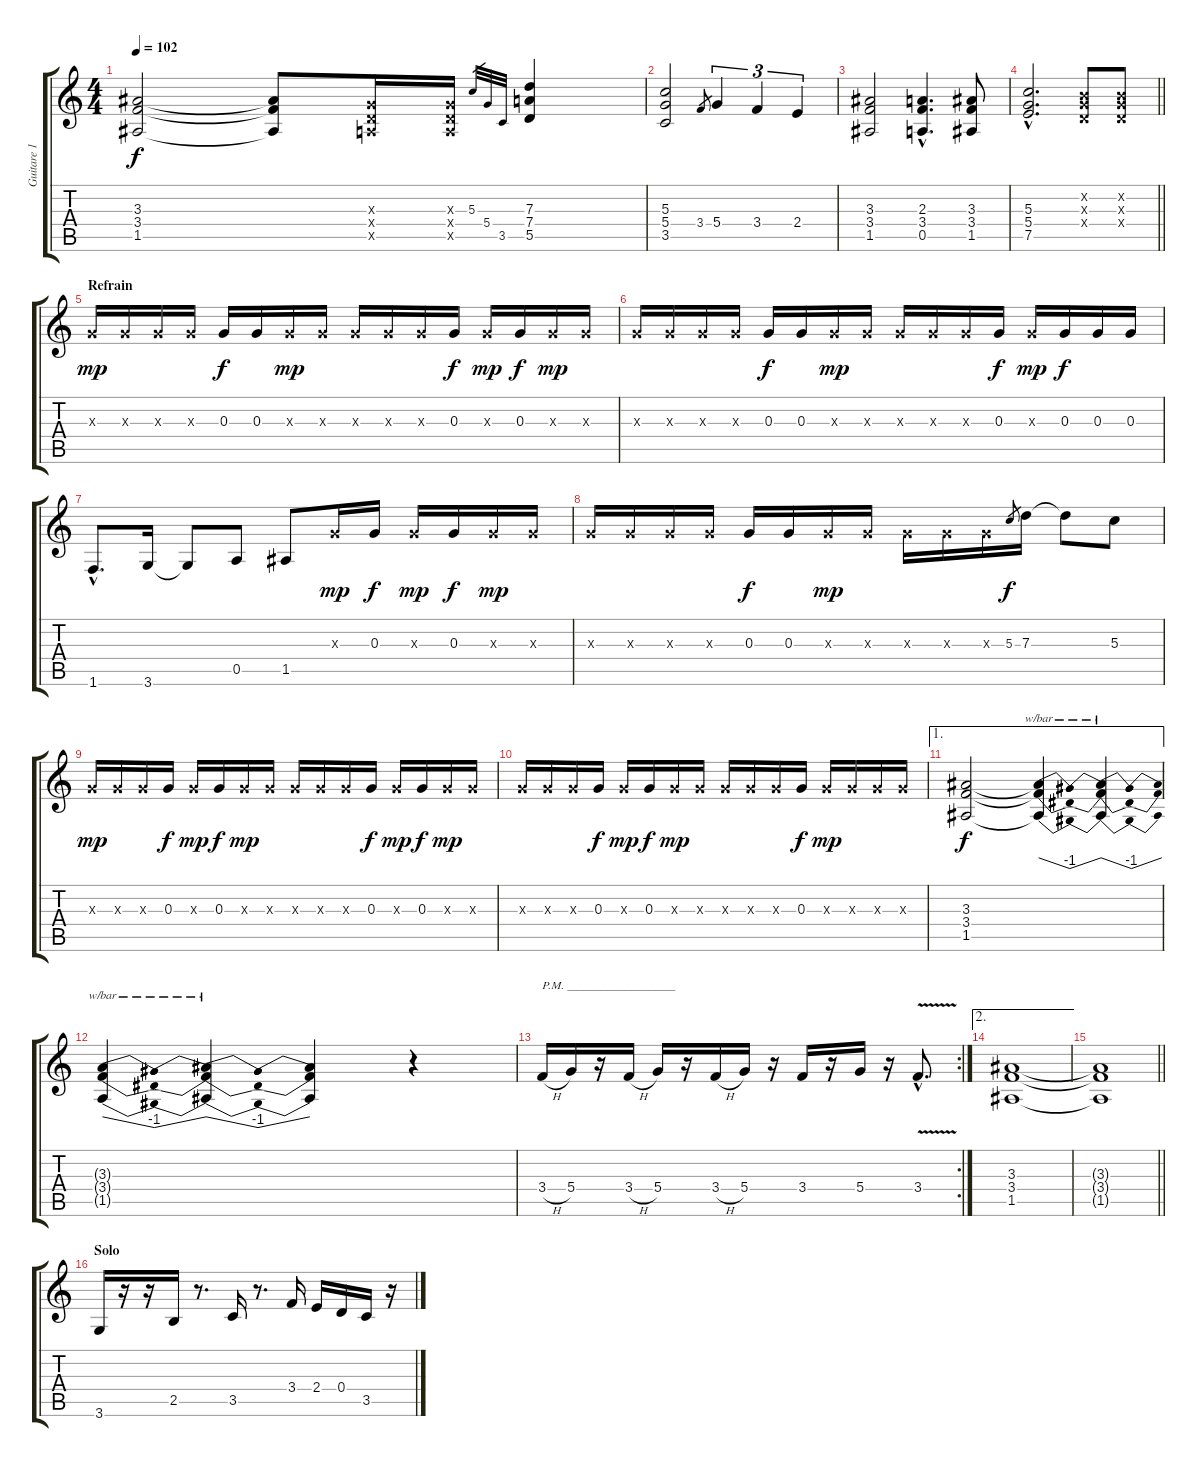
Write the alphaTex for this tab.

\track ("Guitare 1" "Guitare 1") {instrument overdrivenguitar}
\staff {score tabs}
\tuning (E4 B3 G3 D3 A2 E2) {hide}
\ts (4 4)
\tempo 102
\clef g2
\ks c
(3.3{t} 3.4{t} 1.5{t}).2{dy f} (3.3{t} 3.4{t} 1.5{t}).8 (0.3{x} 0.4{x} 0.5{x}).16 (0.3{x} 0.4{x} 0.5{x}).16 5.3.32{gr} 5.4.32{gr} 3.5.32{gr} (7.3 7.4 5.5).4 |
(5.3 5.4 3.5).2 3.4.8{gr} 5.4.4{tu (3 2)} 3.4.4{tu (3 2)} 2.4.4{tu (3 2)} |
(3.3 3.4 1.5).2 (2.3{hac} 3.4{hac} 0.5{hac}).4{d} (3.3 3.4 1.5).8 |
\barLineRight lightlight
(5.3{hac} 5.4{hac} 7.5{hac}).2{d} (0.2{x} 0.3{x} 0.4{x}).8 (0.2{x} 0.3{x} 0.4{x}).8 |
\section ("" "Refrain")
0.3{x}.16{dy mp} 0.3{x}.16 0.3{x}.16 0.3{x}.16 0.3.16{dy f} 0.3.16 0.3{x}.16{dy mp} 0.3{x}.16 0.3{x}.16 0.3{x}.16 0.3{x}.16 0.3.16{dy f} 0.3{x}.16{dy mp} 0.3.16{dy f} 0.3{x}.16{dy mp} 0.3{x}.16 |
0.3{x}.16 0.3{x}.16 0.3{x}.16 0.3{x}.16 0.3.16{dy f} 0.3.16 0.3{x}.16{dy mp} 0.3{x}.16 0.3{x}.16 0.3{x}.16 0.3{x}.16 0.3.16{dy f} 0.3{x}.16{dy mp} 0.3.16{dy f} 0.3.16 0.3.16 |
1.6{hac}.8{d} 3.6.16 3.6{t}.8 0.5.8 1.5.8 0.3{x}.16{dy mp} 0.3.16{dy f} 0.3{x}.16{dy mp} 0.3.16{dy f} 0.3{x}.16{dy mp} 0.3{x}.16 |
0.3{x}.16 0.3{x}.16 0.3{x}.16 0.3{x}.16 0.3.16{dy f} 0.3.16 0.3{x}.16{dy mp} 0.3{x}.16 0.3{x}.16 0.3{x}.16 0.3{x}.16 5.3.8{gr dy f} 7.3.16 7.3{t}.8 5.3.8 |
0.3{x}.16{dy mp} 0.3{x}.16 0.3{x}.16 0.3.16{dy f} 0.3{x}.16{dy mp} 0.3.16{dy f} 0.3{x}.16{dy mp} 0.3{x}.16 0.3{x}.16 0.3{x}.16 0.3{x}.16 0.3.16{dy f} 0.3{x}.16{dy mp} 0.3.16{dy f} 0.3{x}.16{dy mp} 0.3{x}.16 |
0.3{x}.16 0.3{x}.16 0.3{x}.16 0.3.16{dy f} 0.3{x}.16{dy mp} 0.3.16{dy f} 0.3{x}.16{dy mp} 0.3{x}.16 0.3{x}.16 0.3{x}.16 0.3{x}.16 0.3.16{dy f} 0.3{x}.16{dy mp} 0.3{x}.16 0.3{x}.16 0.3{x}.16 |
\ae 1
(3.3 3.4 1.5).2{dy f} (3.3{t} 3.4{t} 1.5{t}).4{tbe (dip default 0 0 30 -4 60 0)} (3.3{t} 3.4{t} 1.5{t}).4{tbe (dip default 0 0 30 -4 60 0)} |
(3.3{t} 3.4{t} 1.5{t}).4{tbe (dip default 0 0 30 -4 60 0)} (3.3{t} 3.4{t} 1.5{t}).4{tbe (dip default 0 0 30 -4 60 0)} (3.3{t} 3.4{t} 1.5{t}).4 r.4 |
\rc 2
3.4{h}.16{txt "P.M. __________________" volume 13 instrument electricguitarmuted} 5.4.16 r.16 3.4{h}.16 5.4.16 r.16 3.4{h}.16 5.4.16 r.16 3.4.16 r.16 5.4.16 r.16 3.4{v hac}.8{d instrument overdrivenguitar} |
\ae 2
(3.3 3.4 1.5).1 |
\barLineRight lightlight
(3.3{t} 3.4{t} 1.5{t}).1 |
\section ("" "Solo")
3.6.16 r.16 r.16 2.5.16 r.8{d} 3.5.16 r.8{d} 3.4.16 2.4.16 0.4.16 3.5.16 r.16
